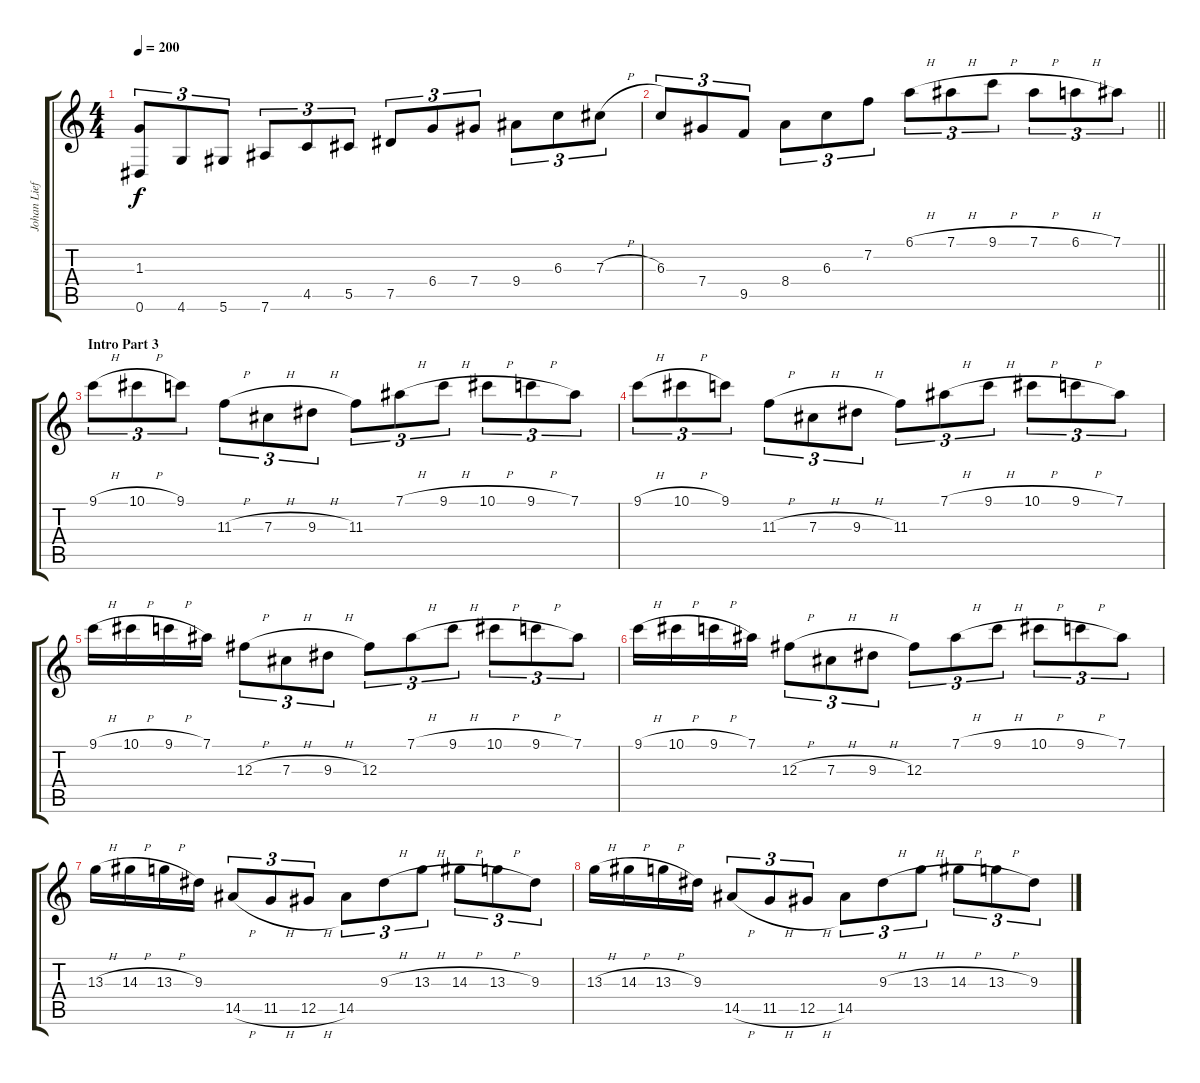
\track ("Johan Liefvendahl" "Johan Lief") {instrument overdrivenguitar}
\staff {score tabs}
\tuning (Eb4 Bb3 Gb3 Db3 Ab2 Eb2) {hide}
\ts (4 4)
\tempo 200
\clef g2
\ks c
(1.3 0.6).8{tu (3 2) dy f} 4.6.8{tu (3 2)} 5.6.8{tu (3 2)} 7.6.8{tu (3 2)} 4.5.8{tu (3 2)} 5.5.8{tu (3 2)} 7.5.8{tu (3 2)} 6.4.8{tu (3 2)} 7.4.8{tu (3 2)} 9.4.8{tu (3 2)} 6.3.8{tu (3 2)} 7.3{h}.8{tu (3 2)} |
\barLineRight lightlight
6.3.8{tu (3 2)} 7.4.8{tu (3 2)} 9.5.8{tu (3 2)} 8.4.8{tu (3 2)} 6.3.8{tu (3 2)} 7.2.8{tu (3 2)} 6.1{h}.8{tu (3 2)} 7.1{h}.8{tu (3 2)} 9.1{h}.8{tu (3 2)} 7.1{h}.8{tu (3 2)} 6.1{h}.8{tu (3 2)} 7.1.8{tu (3 2)} |
\section ("" "Intro Part 3")
9.1{h}.8{tu (3 2)} 10.1{h}.8{tu (3 2)} 9.1.8{tu (3 2)} 11.3{h}.8{tu (3 2)} 7.3{h}.8{tu (3 2)} 9.3{h}.8{tu (3 2)} 11.3.8{tu (3 2)} 7.1{h}.8{tu (3 2)} 9.1{h}.8{tu (3 2)} 10.1{h}.8{tu (3 2)} 9.1{h}.8{tu (3 2)} 7.1.8{tu (3 2)} |
9.1{h}.8{tu (3 2)} 10.1{h}.8{tu (3 2)} 9.1.8{tu (3 2)} 11.3{h}.8{tu (3 2)} 7.3{h}.8{tu (3 2)} 9.3{h}.8{tu (3 2)} 11.3.8{tu (3 2)} 7.1{h}.8{tu (3 2)} 9.1{h}.8{tu (3 2)} 10.1{h}.8{tu (3 2)} 9.1{h}.8{tu (3 2)} 7.1.8{tu (3 2)} |
9.1{h}.16 10.1{h}.16 9.1{h}.16 7.1.16 12.3{h}.8{tu (3 2)} 7.3{h}.8{tu (3 2)} 9.3{h}.8{tu (3 2)} 12.3.8{tu (3 2)} 7.1{h}.8{tu (3 2)} 9.1{h}.8{tu (3 2)} 10.1{h}.8{tu (3 2)} 9.1{h}.8{tu (3 2)} 7.1.8{tu (3 2)} |
9.1{h}.16 10.1{h}.16 9.1{h}.16 7.1.16 12.3{h}.8{tu (3 2)} 7.3{h}.8{tu (3 2)} 9.3{h}.8{tu (3 2)} 12.3.8{tu (3 2)} 7.1{h}.8{tu (3 2)} 9.1{h}.8{tu (3 2)} 10.1{h}.8{tu (3 2)} 9.1{h}.8{tu (3 2)} 7.1.8{tu (3 2)} |
13.3{h}.16 14.3{h}.16 13.3{h}.16 9.3.16 14.5{h}.8{tu (3 2)} 11.5{h}.8{tu (3 2)} 12.5{h}.8{tu (3 2)} 14.5.8{tu (3 2)} 9.3{h}.8{tu (3 2)} 13.3{h}.8{tu (3 2)} 14.3{h}.8{tu (3 2)} 13.3{h}.8{tu (3 2)} 9.3.8{tu (3 2)} |
13.3{h}.16 14.3{h}.16 13.3{h}.16 9.3.16 14.5{h}.8{tu (3 2)} 11.5{h}.8{tu (3 2)} 12.5{h}.8{tu (3 2)} 14.5.8{tu (3 2)} 9.3{h}.8{tu (3 2)} 13.3{h}.8{tu (3 2)} 14.3{h}.8{tu (3 2)} 13.3{h}.8{tu (3 2)} 9.3.8{tu (3 2)}
